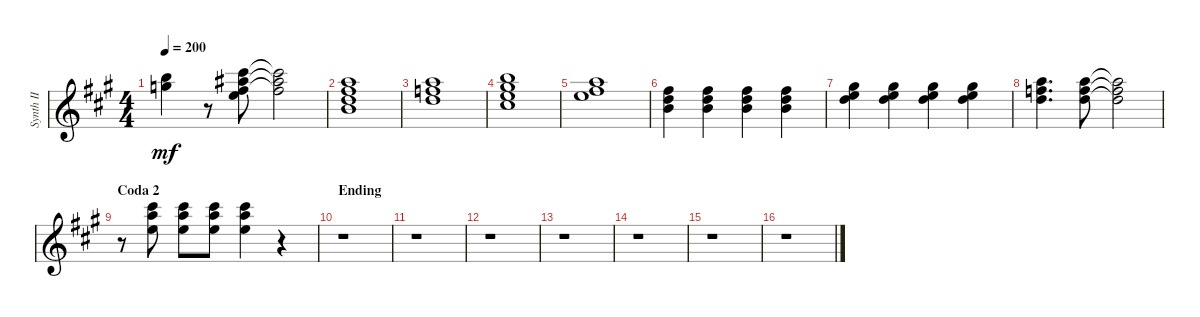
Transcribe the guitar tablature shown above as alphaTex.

\track ("Synth II" "Synth II") {instrument drawbarorgan}
\staff {score}
\tuning (E4 B3 G3 D3 A2 E2 B1) {hide}
\ts (4 4)
\tempo 200
\clef g2
\ks a
(15.1 24.2).4{dy mf} r.8 (21.1 23.2 23.3 26.4).8 (21.1{t} 23.2{t} 23.3{t}).2 |
(17.1 19.2 19.3 21.4).1 |
(10.1 18.2 26.3).1 |
(19.1 21.2 21.3 23.4).1 |
(12.1 19.2 26.3).1 |
(14.1 15.2 16.3).4 (14.1 15.2 16.3).4 (14.1 15.2 16.3).4 (14.1 15.2 16.3).4 |
(10.1 17.2 25.3).4 (10.1 17.2 25.3).4 (10.1 17.2 25.3).4 (10.1 17.2 25.3).4 |
(17.1 18.2 19.3).4{d} (17.1 18.2 19.3).8 (17.1{t} 18.2{t} 19.3{t}).2 |
\section ("" "Coda 2")
r.8 (12.1 22.2 30.3).8 (21.1 22.2 21.3).8 (12.1 22.2 30.3).8 (21.1 22.2 21.3).4 r.4 |
\section ("" "Ending")
r.1 |
r.1 |
r.1 |
r.1 |
r.1 |
r.1 |
r.1
